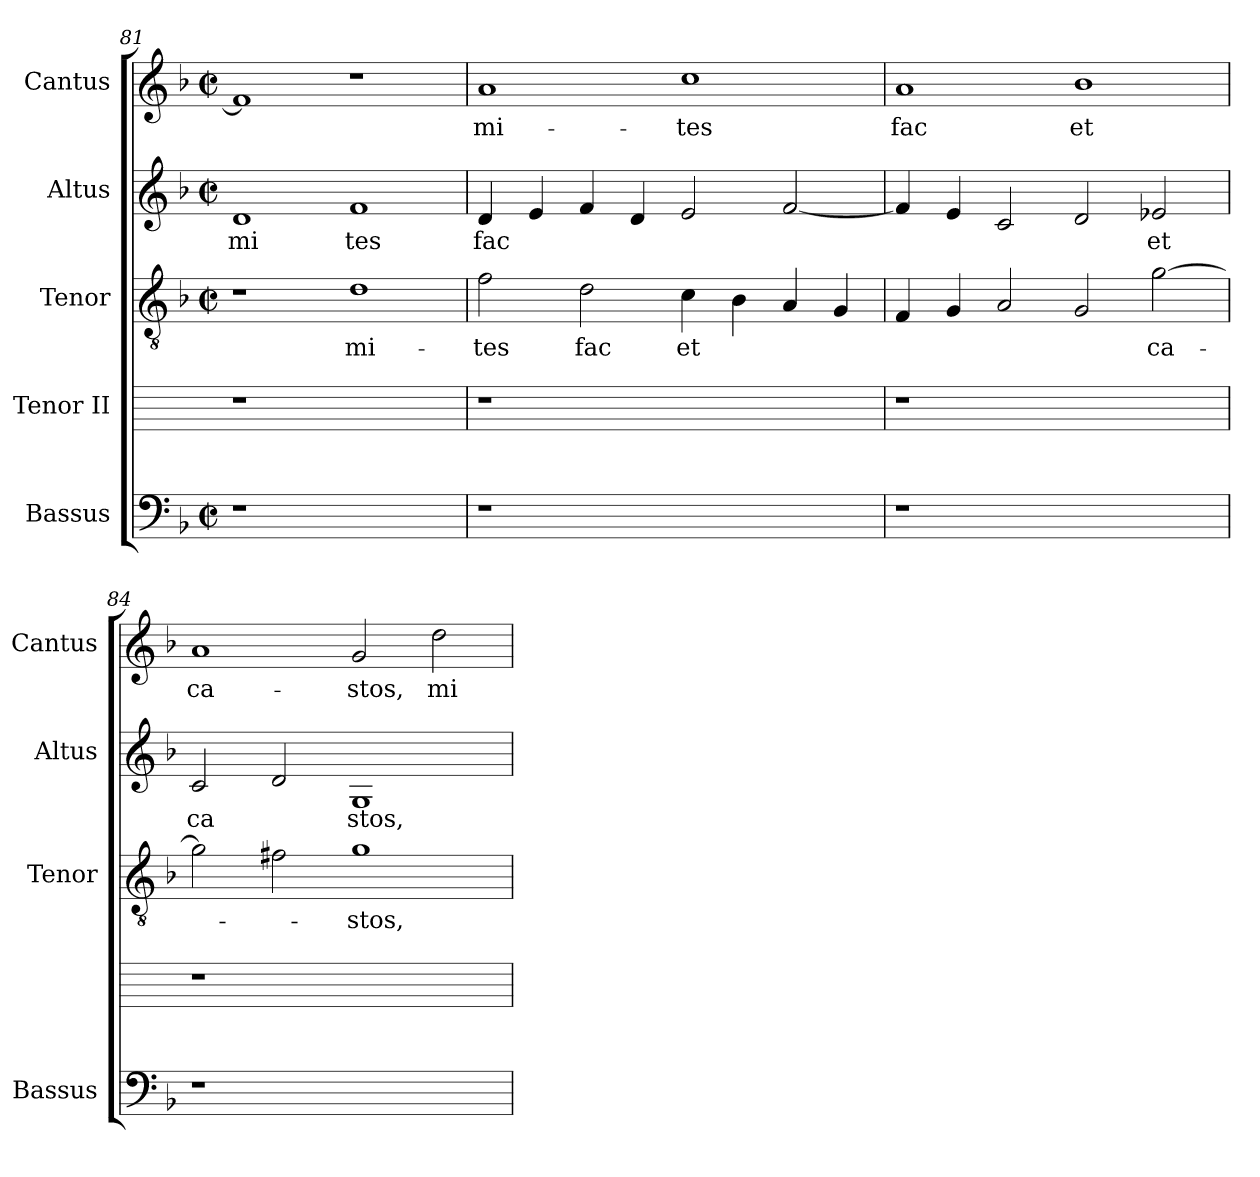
**kern	**kern	**kern	**text	**kern	**text	**kern	**text
*part5	*part4	*part3	*part3	*part2	*part2	*part1	*part1
*staff5	*staff4	*staff3	*staff3	*staff2	*staff2	*staff1	*staff1
*I"Bassus	*I"Tenor II	*I"Tenor	*	*I"Altus	*	*I"Cantus	*
*I'Bassus	*	*I'Tenor	*	*I'Altus	*	*I'Cantus	*
*clefF4	*	*clefGv2	*	*clefG2	*	*clefG2	*
*k[b-]	*	*k[b-]	*	*k[b-]	*	*k[b-]	*
*F:	*	*F:	*	*F:	*	*F:	*
*M2/2	*	*M2/2	*	*M2/2	*	*M2/2	*
*met(c|)	*	*met(c|)	*	*met(c|)	*	*met(c|)	*
=81	=81	=81	=81	=81	=81	=81	=81
!	!	!	!	!	!LO:LY:b:cj	!	!
1r	1r	1r	.	1d	mi	1f]	.
!	!	!	!LO:LY:b:cj	!	!LO:LY:b:cj	!	!
1ryy	1ryy	1d	mi-	1f	tes	1r	.
=82	=82	=82	=82	=82	=82	=82	=82
!	!	!	!LO:LY:b:cj	!	!LO:LY:b	!	!LO:LY:b:cj
1r	1r	2f\	-tes	4d/	fac	1a	mi-
.	.	.	.	4e/	.	.	.
!	!	!	!LO:LY:b:cj	!	!	!	!
.	.	2d\	fac	4f/	.	.	.
.	.	.	.	4d/	.	.	.
!	!	!	!LO:LY:b:cj	!	!	!	!LO:LY:b:cj
1ryy	1ryy	4c\	et	2e/	.	1cc	-tes
.	.	4B-\	.	.	.	.	.
.	.	4A/	.	[<2f/	.	.	.
.	.	4G/	.	.	.	.	.
=83	=83	=83	=83	=83	=83	=83	=83
!	!	!	!	!	!	!	!LO:LY:b:cj
1r	1r	4F/	.	4f/]	.	1a	fac
.	.	4G/	.	4e/	.	.	.
.	.	2A/	.	2c/	.	.	.
!	!	!	!	!	!	!	!LO:LY:b:cj
1ryy	1ryy	2G/	.	2d/	.	1b-	et
!	!	!	!LO:LY:b:cj	!	!LO:LY:b:cj	!	!
.	.	[>2g\	ca-	2e-X/	et	.	.
=84	=84	=84	=84	=84	=84	=84	=84
!	!	!	!	!	!LO:LY:b:cj	!	!LO:LY:b:cj
1r	1r	2g\]	.	2c/	ca	1a	ca-
.	.	2f#\	.	2d/	.	.	.
!	!	!	!LO:LY:b:cj	!	!LO:LY:b:cj	!	!LO:LY:b:cj
1ryy	1ryy	1g	-stos,	1G	stos,	2g/	-stos,
!	!	!	!	!	!	!	!LO:LY:b:cj
.	.	.	.	.	.	2dd\	mi-
=	=	=	=	=	=	=	=
*-	*-	*-	*-	*-	*-	*-	*-
